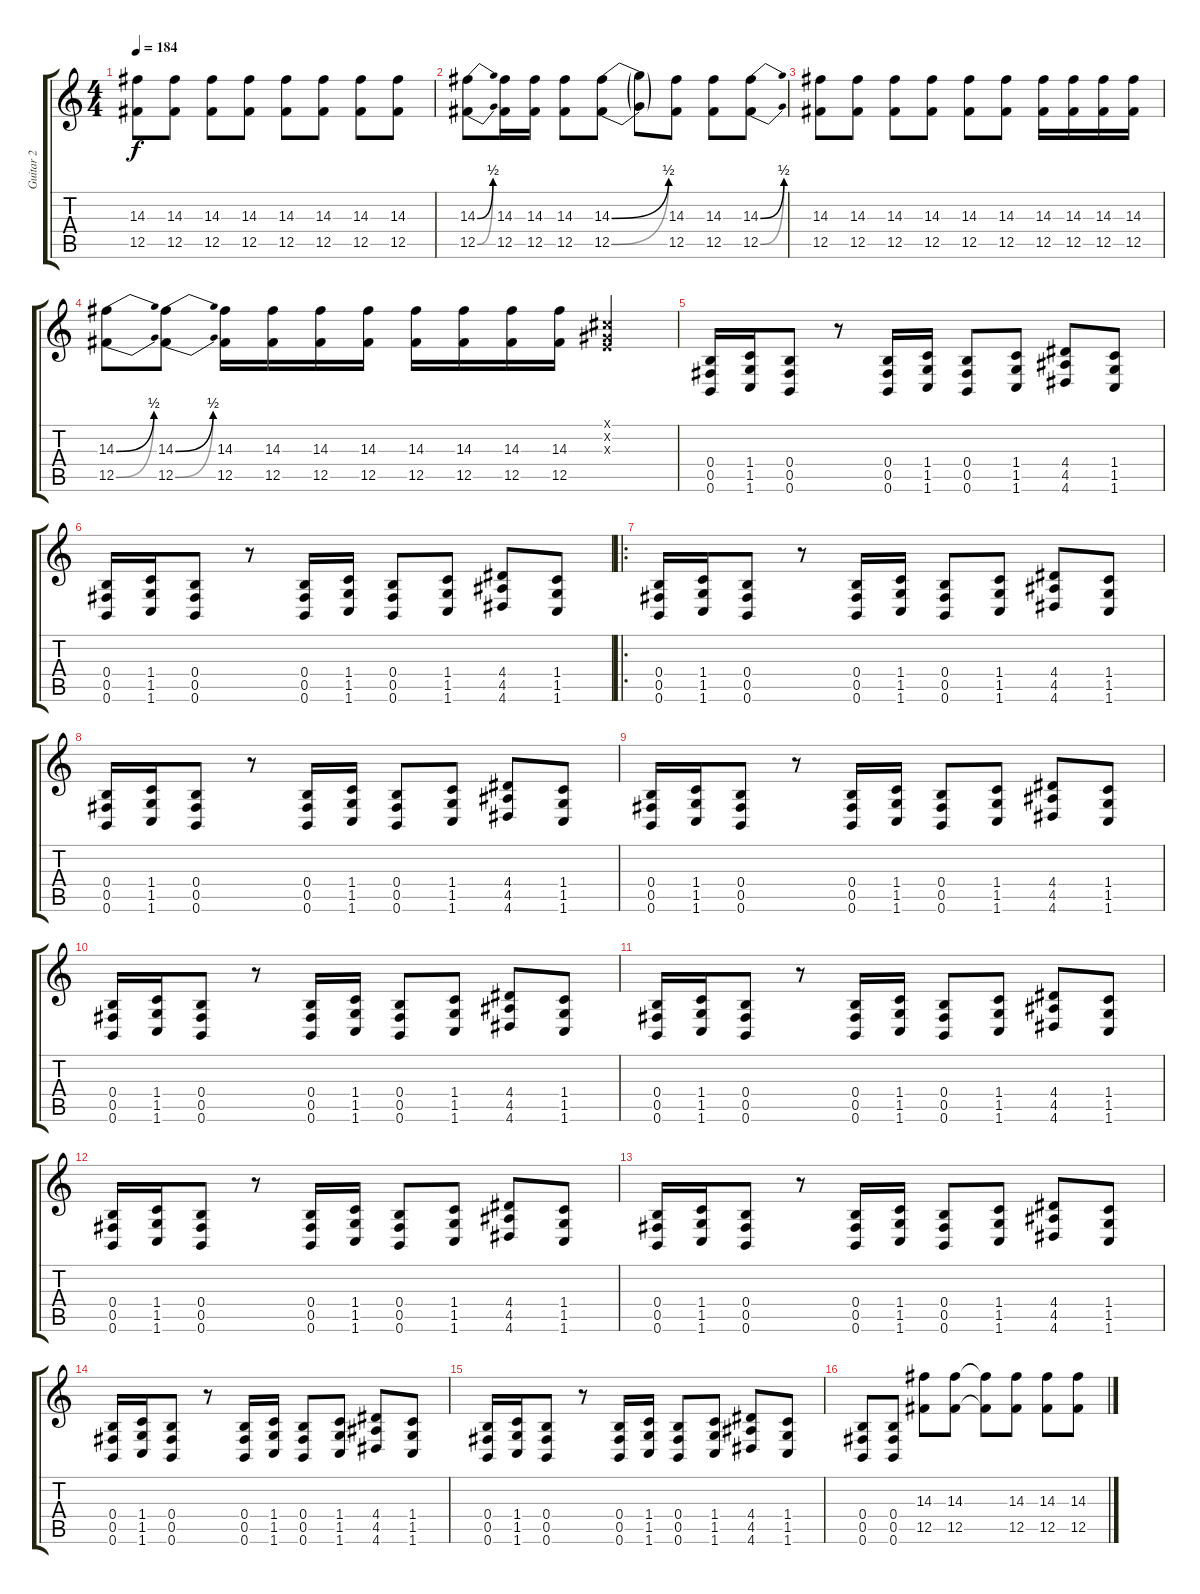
\track ("Guitar 2" "Guitar 2") {instrument overdrivenguitar}
\staff {score tabs}
\tuning (Db4 Ab3 E3 B2 Gb2 B1) {hide}
\ts (4 4)
\tempo 184
\clef g2
\ks c
(14.3 12.5).8{dy f} (14.3 12.5).8 (14.3 12.5).8 (14.3 12.5).8 (14.3 12.5).8 (14.3 12.5).8 (14.3 12.5).8 (14.3 12.5).8 |
(14.3{be (bend 0 0 60 2)} 12.5{be (bend 0 0 60 2)}).8 (14.3 12.5).16 (14.3 12.5).16 (14.3 12.5).8 (14.3{be (bend 0 0 60 2)} 12.5{be (bend 0 0 60 2)}).8 (14.3{t} 12.5{t}).8 (14.3 12.5).8 (14.3 12.5).8 (14.3{be (bend 0 0 60 2)} 12.5{be (bend 0 0 60 2)}).8 |
(14.3 12.5).8 (14.3 12.5).8 (14.3 12.5).8 (14.3 12.5).8 (14.3 12.5).8 (14.3 12.5).8 (14.3 12.5).16 (14.3 12.5).16 (14.3 12.5).16 (14.3 12.5).16 |
(14.3{be (bend 0 0 60 2)} 12.5{be (bend 0 0 60 2)}).8 (14.3{be (bend 0 0 60 2)} 12.5{be (bend 0 0 60 2)}).8 (14.3 12.5).16 (14.3 12.5).16 (14.3 12.5).16 (14.3 12.5).16 (14.3 12.5).16 (14.3 12.5).16 (14.3 12.5).16 (14.3 12.5).16 (0.1{x} 0.2{x} 0.3{x}).4 |
(0.4 0.5 0.6).16 (1.4 1.5 1.6).16 (0.4 0.5 0.6).8 r.8 (0.4 0.5 0.6).16 (1.4 1.5 1.6).16 (0.4 0.5 0.6).8 (1.4 1.5 1.6).8 (4.4 4.5 4.6).8 (1.4 1.5 1.6).8 |
(0.4 0.5 0.6).16 (1.4 1.5 1.6).16 (0.4 0.5 0.6).8 r.8 (0.4 0.5 0.6).16 (1.4 1.5 1.6).16 (0.4 0.5 0.6).8 (1.4 1.5 1.6).8 (4.4 4.5 4.6).8 (1.4 1.5 1.6).8 |
\ro
(0.4 0.5 0.6).16 (1.4 1.5 1.6).16 (0.4 0.5 0.6).8 r.8 (0.4 0.5 0.6).16 (1.4 1.5 1.6).16 (0.4 0.5 0.6).8 (1.4 1.5 1.6).8 (4.4 4.5 4.6).8 (1.4 1.5 1.6).8 |
(0.4 0.5 0.6).16 (1.4 1.5 1.6).16 (0.4 0.5 0.6).8 r.8 (0.4 0.5 0.6).16 (1.4 1.5 1.6).16 (0.4 0.5 0.6).8 (1.4 1.5 1.6).8 (4.4 4.5 4.6).8 (1.4 1.5 1.6).8 |
(0.4 0.5 0.6).16 (1.4 1.5 1.6).16 (0.4 0.5 0.6).8 r.8 (0.4 0.5 0.6).16 (1.4 1.5 1.6).16 (0.4 0.5 0.6).8 (1.4 1.5 1.6).8 (4.4 4.5 4.6).8 (1.4 1.5 1.6).8 |
(0.4 0.5 0.6).16 (1.4 1.5 1.6).16 (0.4 0.5 0.6).8 r.8 (0.4 0.5 0.6).16 (1.4 1.5 1.6).16 (0.4 0.5 0.6).8 (1.4 1.5 1.6).8 (4.4 4.5 4.6).8 (1.4 1.5 1.6).8 |
(0.4 0.5 0.6).16 (1.4 1.5 1.6).16 (0.4 0.5 0.6).8 r.8 (0.4 0.5 0.6).16 (1.4 1.5 1.6).16 (0.4 0.5 0.6).8 (1.4 1.5 1.6).8 (4.4 4.5 4.6).8 (1.4 1.5 1.6).8 |
(0.4 0.5 0.6).16 (1.4 1.5 1.6).16 (0.4 0.5 0.6).8 r.8 (0.4 0.5 0.6).16 (1.4 1.5 1.6).16 (0.4 0.5 0.6).8 (1.4 1.5 1.6).8 (4.4 4.5 4.6).8 (1.4 1.5 1.6).8 |
(0.4 0.5 0.6).16 (1.4 1.5 1.6).16 (0.4 0.5 0.6).8 r.8 (0.4 0.5 0.6).16 (1.4 1.5 1.6).16 (0.4 0.5 0.6).8 (1.4 1.5 1.6).8 (4.4 4.5 4.6).8 (1.4 1.5 1.6).8 |
(0.4 0.5 0.6).16 (1.4 1.5 1.6).16 (0.4 0.5 0.6).8 r.8 (0.4 0.5 0.6).16 (1.4 1.5 1.6).16 (0.4 0.5 0.6).8 (1.4 1.5 1.6).8 (4.4 4.5 4.6).8 (1.4 1.5 1.6).8 |
(0.4 0.5 0.6).16 (1.4 1.5 1.6).16 (0.4 0.5 0.6).8 r.8 (0.4 0.5 0.6).16 (1.4 1.5 1.6).16 (0.4 0.5 0.6).8 (1.4 1.5 1.6).8 (4.4 4.5 4.6).8 (1.4 1.5 1.6).8 |
(0.4 0.5 0.6).8 (0.4 0.5 0.6).8 (14.3 12.5).8 (14.3 12.5).8 (14.3{t} 12.5{t}).8 (14.3 12.5).8 (14.3 12.5).8 (14.3 12.5).8
